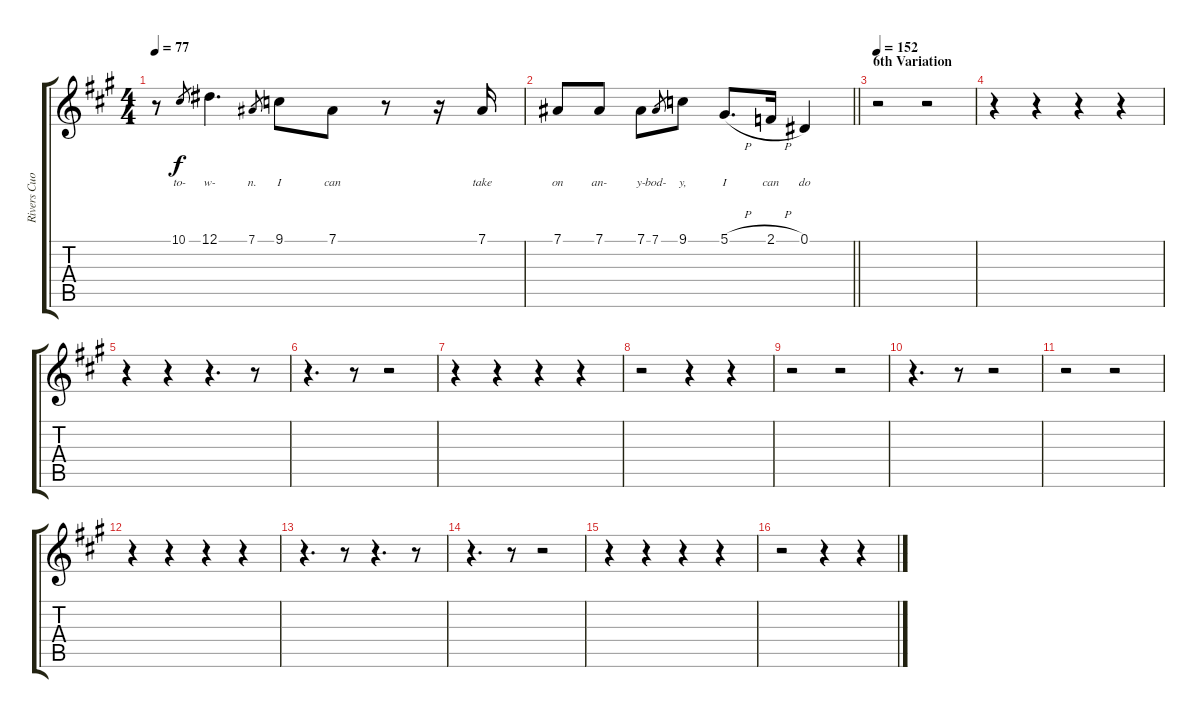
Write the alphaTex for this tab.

\track ("Rivers Cuomo" "Rivers Cuo") {instrument lead2sawtooth bank 1}
\staff {score tabs}
\tuning (Eb4 Bb3 Gb3 Db3 Ab2 Eb2) {hide}
\ts (4 4)
\tempo 77
\clef g2
\ks a
r.8{dy f} 10.1.8{lyrics (0 "to-") lyrics (1 "") lyrics (2 "") lyrics (3 "") lyrics (4 "") gr} 12.1.4{d lyrics (0 "w-") lyrics (1 "") lyrics (2 "") lyrics (3 "") lyrics (4 "") volume 16} 7.1.8{lyrics (0 "n.") lyrics (1 "") lyrics (2 "") lyrics (3 "") lyrics (4 "") gr} 9.1.8{lyrics (0 "I") lyrics (1 "") lyrics (2 "") lyrics (3 "") lyrics (4 "")} 7.1.8{lyrics (0 "can") lyrics (1 "") lyrics (2 "") lyrics (3 "") lyrics (4 "")} r.8 r.16 7.1.16{lyrics (0 "take") lyrics (1 "") lyrics (2 "") lyrics (3 "") lyrics (4 "")} |
\barLineRight lightlight
7.1.8{lyrics (0 "on") lyrics (1 "") lyrics (2 "") lyrics (3 "") lyrics (4 "")} 7.1.8{lyrics (0 "an-") lyrics (1 "") lyrics (2 "") lyrics (3 "") lyrics (4 "")} 7.1.8{lyrics (0 "y-") lyrics (1 "") lyrics (2 "") lyrics (3 "") lyrics (4 "")} 7.1.8{lyrics (0 "bod-") lyrics (1 "") lyrics (2 "") lyrics (3 "") lyrics (4 "") gr} 9.1.8{lyrics (0 "y,") lyrics (1 "") lyrics (2 "") lyrics (3 "") lyrics (4 "")} 5.1{h}.8{d lyrics (0 "I") lyrics (1 "") lyrics (2 "") lyrics (3 "") lyrics (4 "")} 2.1{h}.16{lyrics (0 "can") lyrics (1 "") lyrics (2 "") lyrics (3 "") lyrics (4 "")} 0.1.4{lyrics (0 "do") lyrics (1 "") lyrics (2 "") lyrics (3 "") lyrics (4 "")} |
\section ("" "6th Variation")
\tempo 152
r.2 r.2{volume 16} |
r.4 r.4 r.4 r.4 |
r.4 r.4 r.4{d} r.8 |
r.4{d} r.8 r.2 |
r.4 r.4 r.4 r.4 |
r.2 r.4 r.4 |
r.2 r.2 |
r.4{d} r.8 r.2 |
r.2 r.2 |
r.4 r.4 r.4 r.4 |
r.4{d} r.8 r.4{d} r.8 |
r.4{d} r.8 r.2 |
r.4 r.4 r.4 r.4 |
r.2 r.4 r.4
